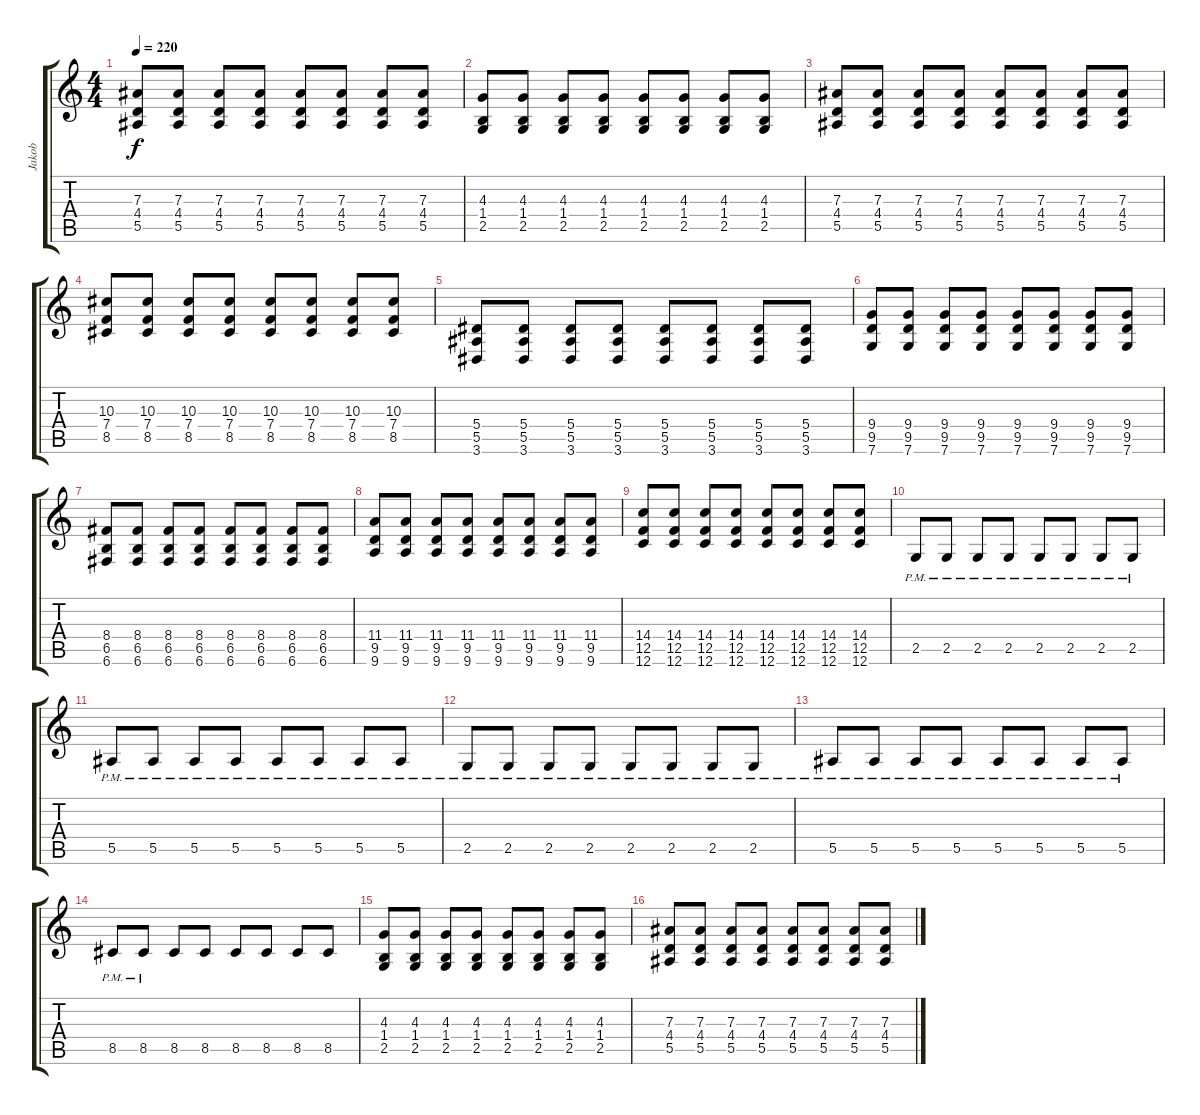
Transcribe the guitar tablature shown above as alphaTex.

\track ("Jakob" "Jakob") {instrument distortionguitar}
\staff {score tabs}
\tuning (C4 G3 Eb3 Bb2 F2 C2) {hide}
\ts (4 4)
\tempo 220
\clef g2
\ks c
(7.3 4.4 5.5).8{dy f} (7.3 4.4 5.5).8 (7.3 4.4 5.5).8 (7.3 4.4 5.5).8 (7.3 4.4 5.5).8 (7.3 4.4 5.5).8 (7.3 4.4 5.5).8 (7.3 4.4 5.5).8 |
(4.3 1.4 2.5).8 (4.3 1.4 2.5).8 (4.3 1.4 2.5).8 (4.3 1.4 2.5).8 (4.3 1.4 2.5).8 (4.3 1.4 2.5).8 (4.3 1.4 2.5).8 (4.3 1.4 2.5).8 |
(7.3 4.4 5.5).8 (7.3 4.4 5.5).8 (7.3 4.4 5.5).8 (7.3 4.4 5.5).8 (7.3 4.4 5.5).8 (7.3 4.4 5.5).8 (7.3 4.4 5.5).8 (7.3 4.4 5.5).8 |
(10.3 7.4 8.5).8 (10.3 7.4 8.5).8 (10.3 7.4 8.5).8 (10.3 7.4 8.5).8 (10.3 7.4 8.5).8 (10.3 7.4 8.5).8 (10.3 7.4 8.5).8 (10.3 7.4 8.5).8 |
(5.4 5.5 3.6).8 (5.4 5.5 3.6).8 (5.4 5.5 3.6).8 (5.4 5.5 3.6).8 (5.4 5.5 3.6).8 (5.4 5.5 3.6).8 (5.4 5.5 3.6).8 (5.4 5.5 3.6).8 |
(9.4 9.5 7.6).8 (9.4 9.5 7.6).8 (9.4 9.5 7.6).8 (9.4 9.5 7.6).8 (9.4 9.5 7.6).8 (9.4 9.5 7.6).8 (9.4 9.5 7.6).8 (9.4 9.5 7.6).8 |
(8.4 6.5 6.6).8 (8.4 6.5 6.6).8 (8.4 6.5 6.6).8 (8.4 6.5 6.6).8 (8.4 6.5 6.6).8 (8.4 6.5 6.6).8 (8.4 6.5 6.6).8 (8.4 6.5 6.6).8 |
(11.4 9.5 9.6).8 (11.4 9.5 9.6).8 (11.4 9.5 9.6).8 (11.4 9.5 9.6).8 (11.4 9.5 9.6).8 (11.4 9.5 9.6).8 (11.4 9.5 9.6).8 (11.4 9.5 9.6).8 |
(14.4 12.5 12.6).8 (14.4 12.5 12.6).8 (14.4 12.5 12.6).8 (14.4 12.5 12.6).8 (14.4 12.5 12.6).8 (14.4 12.5 12.6).8 (14.4 12.5 12.6).8 (14.4 12.5 12.6).8 |
2.5{pm}.8 2.5{pm}.8 2.5{pm}.8 2.5{pm}.8 2.5{pm}.8 2.5{pm}.8 2.5{pm}.8 2.5{pm}.8 |
5.5{pm}.8 5.5{pm}.8 5.5{pm}.8 5.5{pm}.8 5.5{pm}.8 5.5{pm}.8 5.5{pm}.8 5.5{pm}.8 |
2.5{pm}.8 2.5{pm}.8 2.5{pm}.8 2.5{pm}.8 2.5{pm}.8 2.5{pm}.8 2.5{pm}.8 2.5{pm}.8 |
5.5{pm}.8 5.5{pm}.8 5.5{pm}.8 5.5{pm}.8 5.5{pm}.8 5.5{pm}.8 5.5{pm}.8 5.5{pm}.8 |
8.5{pm}.8 8.5{pm}.8 8.5.8 8.5.8 8.5.8 8.5.8 8.5.8 8.5.8 |
(4.3 1.4 2.5).8 (4.3 1.4 2.5).8 (4.3 1.4 2.5).8 (4.3 1.4 2.5).8 (4.3 1.4 2.5).8 (4.3 1.4 2.5).8 (4.3 1.4 2.5).8 (4.3 1.4 2.5).8 |
(7.3 4.4 5.5).8 (7.3 4.4 5.5).8 (7.3 4.4 5.5).8 (7.3 4.4 5.5).8 (7.3 4.4 5.5).8 (7.3 4.4 5.5).8 (7.3 4.4 5.5).8 (7.3 4.4 5.5).8
